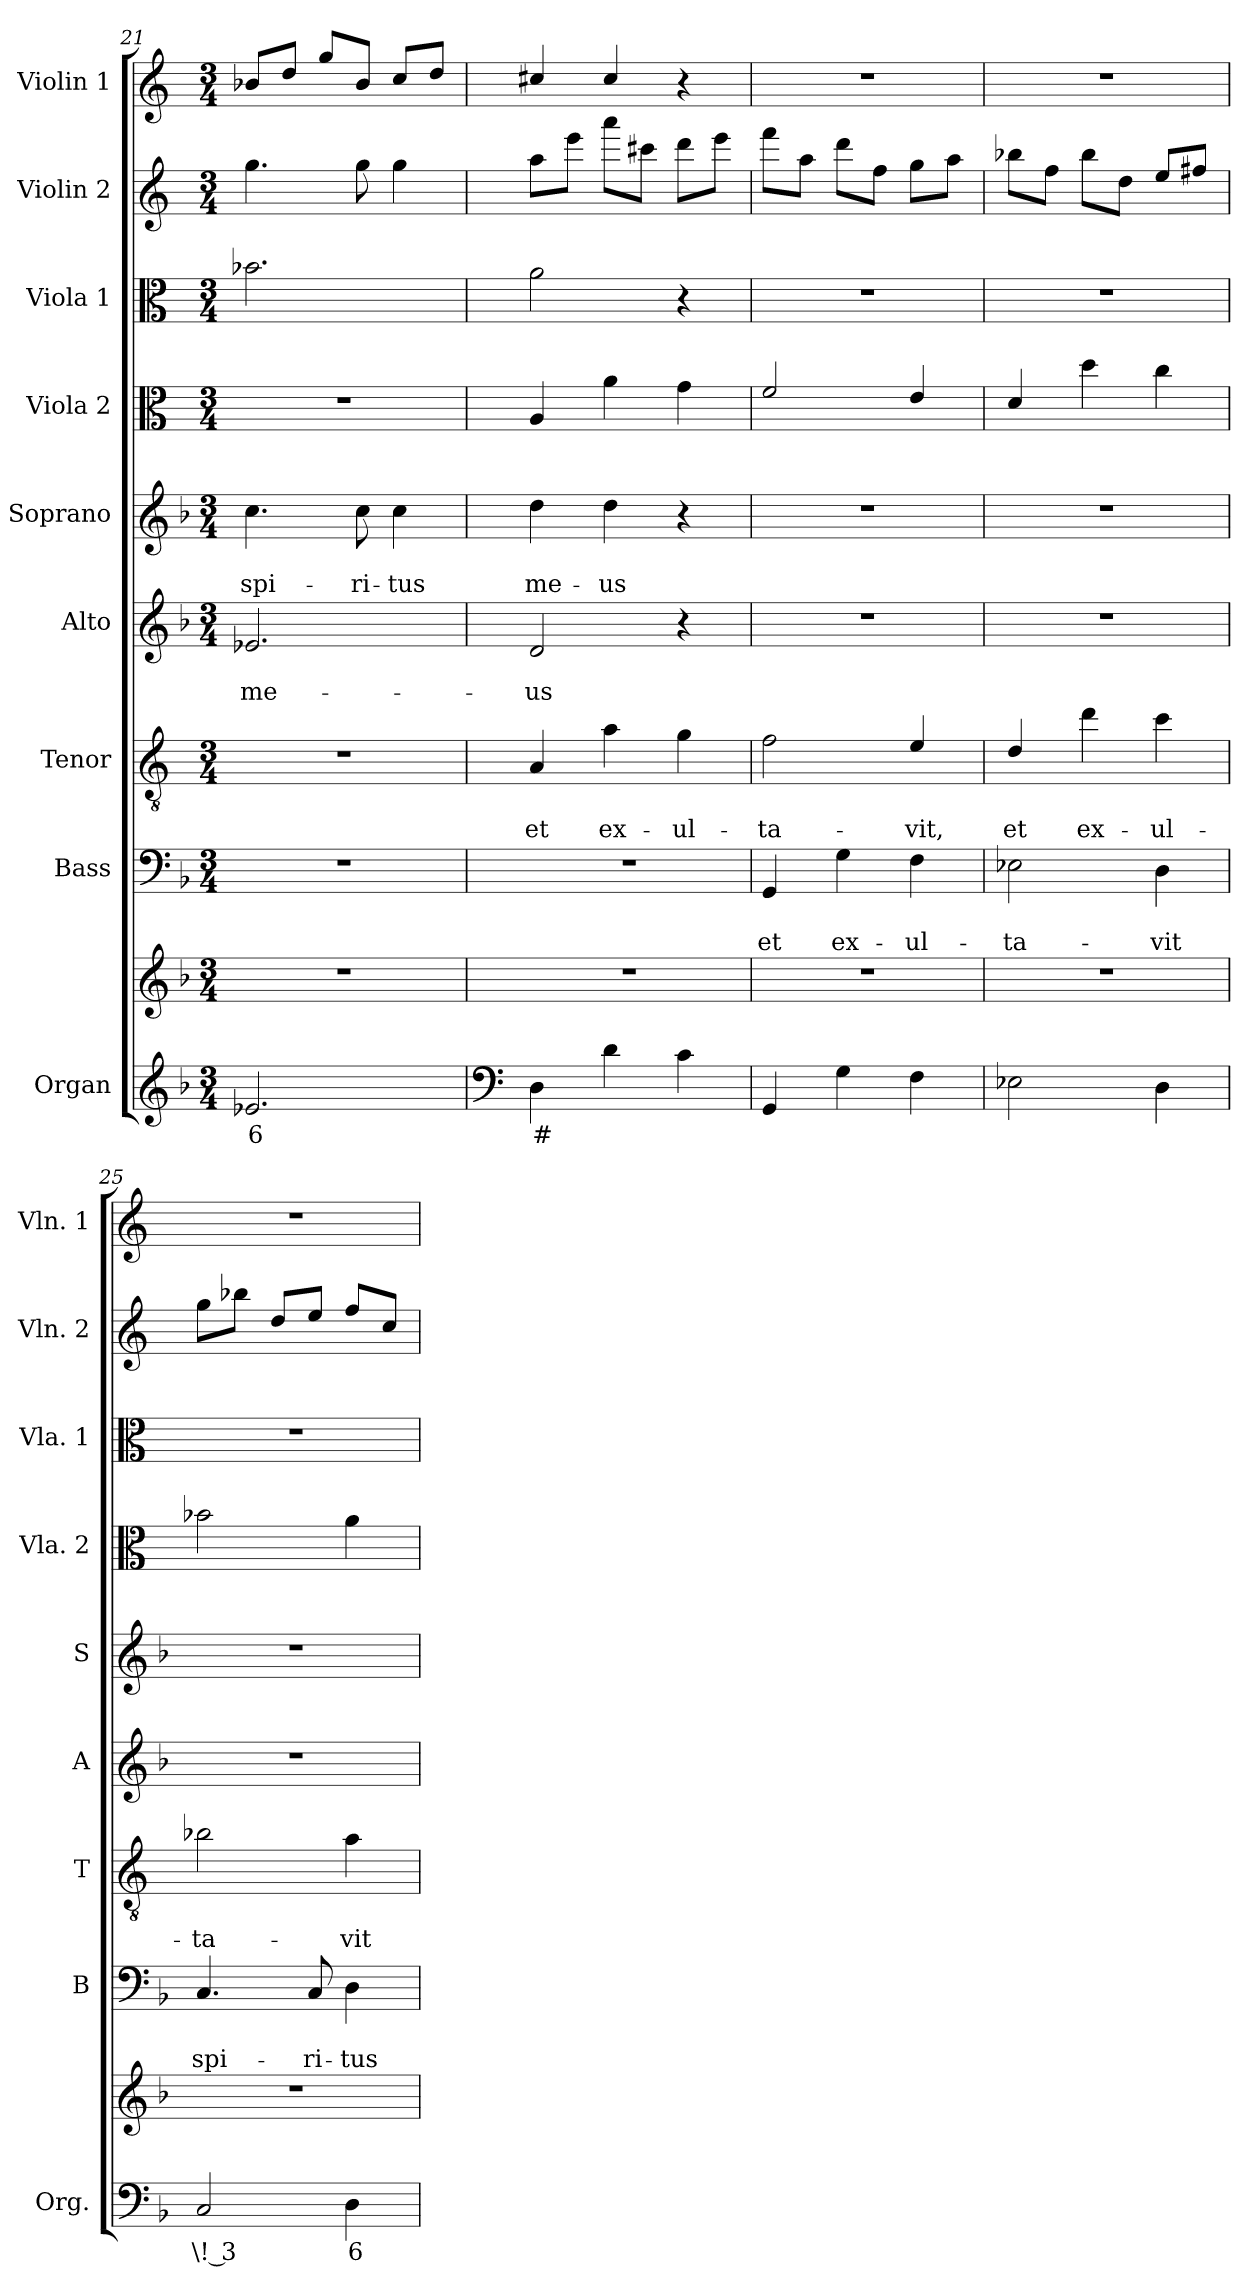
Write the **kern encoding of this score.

**kern	**text	**kern	**kern	**text	**text	**kern	**text	**text	**kern	**text	**text	**kern	**text	**text	**kern	**kern	**kern	**kern
*part9	*part9	*part9	*part8	*part8	*part8	*part7	*part7	*part7	*part6	*part6	*part6	*part5	*part5	*part5	*part4	*part3	*part2	*part1
*staff10	*staff10	*staff9	*staff8	*staff8	*staff8	*staff7	*staff7	*staff7	*staff6	*staff6	*staff6	*staff5	*staff5	*staff5	*staff4	*staff3	*staff2	*staff1
*I"Organ	*	*	*I"Bass	*	*	*I"Tenor	*	*	*I"Alto	*	*	*I"Soprano	*	*	*I"Viola 2	*I"Viola 1	*I"Violin 2	*I"Violin 1
*I'Org.	*	*	*I'B	*	*	*I'T	*	*	*I'A	*	*	*I'S	*	*	*I'Vla. 2	*I'Vla. 1	*I'Vln. 2	*I'Vln. 1
!!LO:PB:g=z
*clefG2	*	*clefG2	*clefF4	*	*	*clefGv2	*	*	*clefG2	*	*	*clefG2	*	*	*clefC3	*clefC3	*clefG2	*clefG2
*	*	*	*	*	*	*ITrd4c7	*	*	*	*	*	*	*	*	*ITrd4c7	*ITrd4c7	*ITrd4c7	*ITrd4c7
*k[b-]	*	*k[b-]	*k[b-]	*	*	*k[b-]	*	*	*k[b-]	*	*	*k[b-]	*	*	*k[b-]	*k[b-]	*k[b-]	*k[b-]
*F:	*	*F:	*F:	*	*	*F:	*	*	*F:	*	*	*F:	*	*	*F:	*F:	*F:	*F:
*M3/4	*	*M3/4	*M3/4	*	*	*M3/4	*	*	*M3/4	*	*	*M3/4	*	*	*M3/4	*M3/4	*M3/4	*M3/4
=21	=21	=21	=21	=21	=21	=21	=21	=21	=21	=21	=21	=21	=21	=21	=21	=21	=21	=21
!	!LO:LY:b	!	!	!	!	!	!	!	!	!	!LO:LY:b	!	!	!LO:LY:b	!	!	!	!
2.e-X/	6	2.r	2.r	.	.	2.r	.	.	2.e-X/	.	me-	4.cc\	.	spi-	2.r	2.e-X\	4.cc\	8e-X/L
.	.	.	.	.	.	.	.	.	.	.	.	.	.	.	.	.	.	8g/J
.	.	.	.	.	.	.	.	.	.	.	.	.	.	.	.	.	.	8cc/L
!	!	!	!	!	!	!	!	!	!	!	!	!	!	!LO:LY:b	!	!	!	!
.	.	.	.	.	.	.	.	.	.	.	.	8cc\	.	-ri-	.	.	8cc\	8e-/J
!	!	!	!	!	!	!	!	!	!	!	!	!	!	!LO:LY:b	!	!	!	!
.	.	.	.	.	.	.	.	.	.	.	.	4cc\	.	-tus	.	.	4cc\	8f/L
.	.	.	.	.	.	.	.	.	.	.	.	.	.	.	.	.	.	8g/J
=22	=22	=22	=22	=22	=22	=22	=22	=22	=22	=22	=22	=22	=22	=22	=22	=22	=22	=22
*clefF4	*	*	*	*	*	*	*	*	*	*	*	*	*	*	*	*	*	*
!	!LO:LY:b	!	!	!	!	!	!	!LO:LY:b	!	!	!LO:LY:b	!	!	!LO:LY:b	!	!	!	!
4D\	#	2.r	2.r	.	.	4D/	.	et	2d/	.	-us	4dd\	.	me-	4D/	2d\	8dd\L	4f#X/
.	.	.	.	.	.	.	.	.	.	.	.	.	.	.	.	.	8aa\J	.
!	!	!	!	!	!	!	!	!LO:LY:b	!	!	!	!	!	!LO:LY:b	!	!	!	!
4d\	.	.	.	.	.	4d\	.	ex-	.	.	.	4dd\	.	-us	4d\	.	8ddd\L	4f#/
.	.	.	.	.	.	.	.	.	.	.	.	.	.	.	.	.	8ff#X\J	.
!	!	!	!	!	!	!	!	!LO:LY:b	!	!	!	!	!	!	!	!	!	!
4c\	.	.	.	.	.	4c\	.	-ul-	4r	.	.	4r	.	.	4c\	4r	8gg\L	4r
.	.	.	.	.	.	.	.	.	.	.	.	.	.	.	.	.	8aa\J	.
=23	=23	=23	=23	=23	=23	=23	=23	=23	=23	=23	=23	=23	=23	=23	=23	=23	=23	=23
*^	*	*	*	*	*	*	*	*	*	*	*	*	*	*	*	*	*	*
!	!	!	!	!	!	!LO:LY:b	!	!	!LO:LY:b	!	!	!	!	!	!	!	!	!	!
4GG/	4ryy	.	2.r	4GG/	.	et	2B-\	.	-ta-	2.r	.	.	2.r	.	.	2B-/	2.r	8bb-\L	2.r
.	.	.	.	.	.	.	.	.	.	.	.	.	.	.	.	.	.	8dd\J	.
!	!	!	!	!	!	!LO:LY:b	!	!	!	!	!	!	!	!	!	!	!	!	!
4G\	4ryy	.	.	4G\	.	ex-	.	.	.	.	.	.	.	.	.	.	.	8gg\L	.
.	.	.	.	.	.	.	.	.	.	.	.	.	.	.	.	.	.	8b-\J	.
!	!	!	!	!	!	!LO:LY:b	!	!	!LO:LY:b	!	!	!	!	!	!	!	!	!	!
4F\	8ryy	.	.	4F\	.	-ul-	4A/	.	-vit,	.	.	.	.	.	.	4A/	.	8cc\L	.
.	8ryy	.	.	.	.	.	.	.	.	.	.	.	.	.	.	.	.	8dd\J	.
=24	=24	=24	=24	=24	=24	=24	=24	=24	=24	=24	=24	=24	=24	=24	=24	=24	=24	=24	=24
!	!	!	!	!	!	!LO:LY:b	!	!	!LO:LY:b	!	!	!	!	!	!	!	!	!	!
2E-X\	4ryy	.	2.r	2E-X\	.	-ta-	4G/	.	et	2.r	.	.	2.r	.	.	4G/	2.r	8ee-X\L	2.r
.	.	.	.	.	.	.	.	.	.	.	.	.	.	.	.	.	.	8b-\J	.
!	!	!	!	!	!	!	!	!	!LO:LY:b	!	!	!	!	!	!	!	!	!	!
.	4ryy	.	.	.	.	.	4g\	.	ex-	.	.	.	.	.	.	4g\	.	8ee-\L	.
.	.	.	.	.	.	.	.	.	.	.	.	.	.	.	.	.	.	8g\J	.
!	!	!	!	!	!	!LO:LY:b	!	!	!LO:LY:b	!	!	!	!	!	!	!	!	!	!
4D\	8ryy	.	.	4D\	.	-vit	4f\	.	-ul-	.	.	.	.	.	.	4f\	.	8a/L	.
.	8ryy	.	.	.	.	.	.	.	.	.	.	.	.	.	.	.	.	8bn/J	.
=25	=25	=25	=25	=25	=25	=25	=25	=25	=25	=25	=25	=25	=25	=25	=25	=25	=25	=25	=25
!	!	!LO:LY:b	!	!	!	!LO:LY:b	!	!	!LO:LY:b	!	!	!	!	!	!	!	!	!	!
*v	*v	*	*	*	*	*	*	*	*	*	*	*	*	*	*	*	*	*	*
2C/	\! 3	2.r	4.C/	.	spi-	2e-X\	.	-ta-	2.r	.	.	2.r	.	.	2e-X\	2.r	8cc\L	2.r
.	.	.	.	.	.	.	.	.	.	.	.	.	.	.	.	.	8ee-X\J	.
.	.	.	.	.	.	.	.	.	.	.	.	.	.	.	.	.	8g/L	.
!	!	!	!	!	!LO:LY:b	!	!	!	!	!	!	!	!	!	!	!	!	!
.	.	.	8C/	.	-ri-	.	.	.	.	.	.	.	.	.	.	.	8a/J	.
!	!LO:LY:b	!	!	!	!LO:LY:b	!	!	!LO:LY:b	!	!	!	!	!	!	!	!	!	!
4D\	6	.	4D\	.	-tus	4d\	.	-vit	.	.	.	.	.	.	4d\	.	8b-/L	.
.	.	.	.	.	.	.	.	.	.	.	.	.	.	.	.	.	8f/J	.
=	=	=	=	=	=	=	=	=	=	=	=	=	=	=	=	=	=	=
*-	*-	*-	*-	*-	*-	*-	*-	*-	*-	*-	*-	*-	*-	*-	*-	*-	*-	*-
